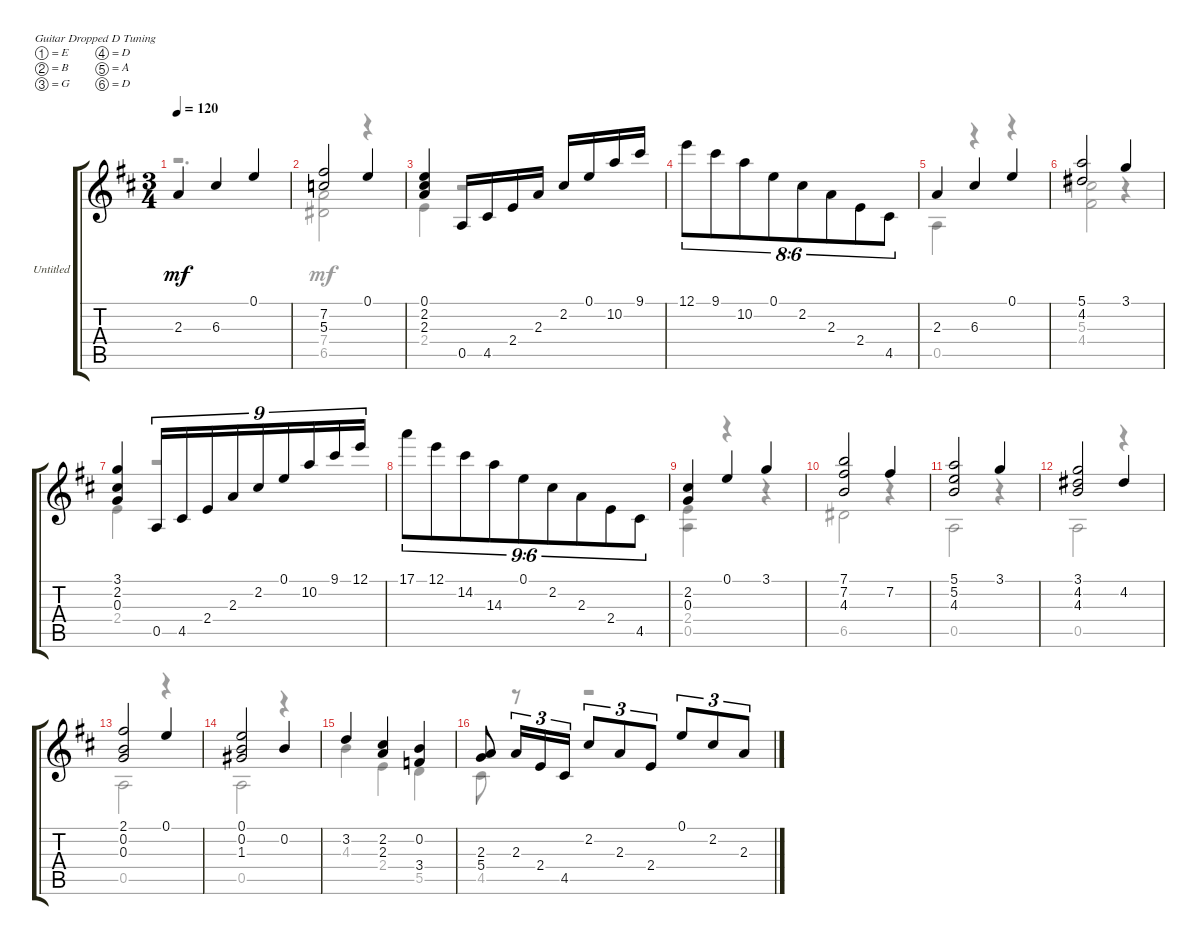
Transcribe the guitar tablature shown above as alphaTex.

\bracketExtendMode groupsimilarinstruments
\firstSystemTrackNameOrientation horizontal
\otherSystemsTrackNameOrientation horizontal
\track ("Untitled" "Untitled") {instrument acousticguitarnylon}
\staff {score tabs}
\tuning (E4 B3 G3 D3 A2 D2)
\voice
\ts (3 4)
\section ("" "")
\tempo 120
\clef g2
\ks d
2.3.4{dy mf instrument acousticguitarnylon} 6.3.4 0.1.4 |
(7.2 5.3).2 0.1.4 |
(0.1 2.2 2.3).4 0.5.16 4.5.16 2.4.16 2.3.16 2.2.16 0.1.16 10.2.16 9.1.16 |
12.1.8{tu (8 6)} 9.1.8{tu (8 6)} 10.2.8{tu (8 6)} 0.1.8{tu (8 6)} 2.2.8{tu (8 6)} 2.3.8{tu (8 6)} 2.4.8{tu (8 6)} 4.5.8{tu (8 6)} |
2.3.4 6.3.4 0.1.4 |
(5.1 4.2).2 3.1.4 |
(3.1 2.2 0.3).4 0.5.16{tu (9 8)} 4.5.16{tu (9 8)} 2.4.16{tu (9 8)} 2.3.16{tu (9 8)} 2.2.16{tu (9 8)} 0.1.16{tu (9 8)} 10.2.16{tu (9 8)} 9.1.16{tu (9 8)} 12.1.16{tu (9 8)} |
17.1.8{tu (9 6)} 12.1.8{tu (9 6)} 14.2.8{tu (9 6)} 14.3.8{tu (9 6)} 0.1.8{tu (9 6)} 2.2.8{tu (9 6)} 2.3.8{tu (9 6)} 2.4.8{tu (9 6)} 4.5.8{tu (9 6)} |
(2.2 0.3).4 0.1.4 3.1.4 |
(7.1 7.2 4.3).2 7.2.4 |
(5.1 5.2 4.3).2 3.1.4 |
(3.1 4.2 4.3).2 4.2.4 |
(2.1 0.2 0.3).2 0.1.4 |
(0.1 0.2 1.3).2 0.2.4 |
3.2.4 (2.2 2.3).4 (0.2 3.4).4 |
\section ("" "")
(2.3 5.4).8 2.3.16{tu (3 2)} 2.4.16{tu (3 2)} 4.5.16{tu (3 2)} 2.2.8{tu (3 2)} 2.3.8{tu (3 2)} 2.4.8{tu (3 2)} 0.1.8{tu (3 2)} 2.2.8{tu (3 2)} 2.3.8{tu (3 2)}
\voice
\clef g2
\ottava regular
\simile none
\ks d
r.2{d dy mf} |
(7.4 6.5).2 r.4 |
2.4.4 r.2 |
|
0.5.4 r.4 r.4 |
(5.3 4.4).2 r.4 |
2.4.4 r.2 |
|
(2.4 0.5).4 r.4 r.4 |
6.5.2 r.4 |
0.5.2 r.4 |
0.5.2 r.4 |
0.5.2 r.4 |
0.5.2 r.4 |
4.3.4 2.4.4 5.5.4 |
4.5.8 r.8 r.2
